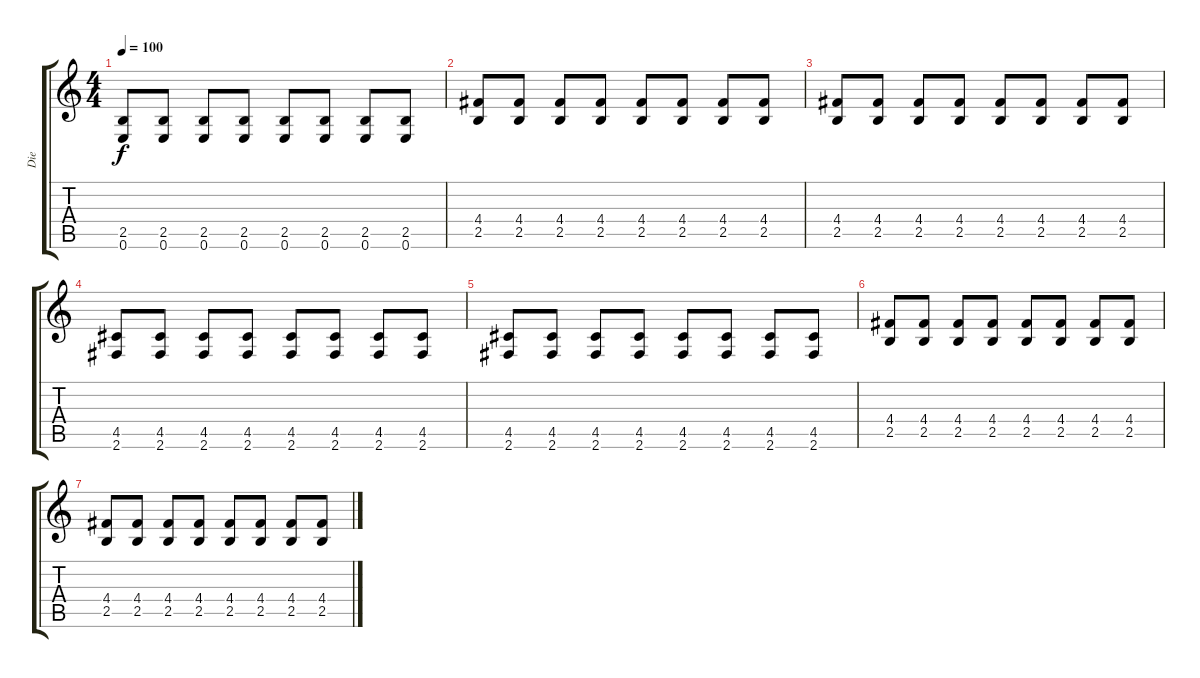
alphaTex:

\track ("Die" "Die") {instrument electricguitarclean}
\staff {score tabs}
\tuning (E4 B3 G3 D3 A2 E2) {hide}
\ts (4 4)
\tempo 100
\clef g2
\ks c
(2.5 0.6).8{dy f} (2.5 0.6).8 (2.5 0.6).8 (2.5 0.6).8 (2.5 0.6).8 (2.5 0.6).8 (2.5 0.6).8 (2.5 0.6).8 |
(4.4 2.5).8 (4.4 2.5).8 (4.4 2.5).8 (4.4 2.5).8 (4.4 2.5).8 (4.4 2.5).8 (4.4 2.5).8 (4.4 2.5).8 |
(4.4 2.5).8 (4.4 2.5).8 (4.4 2.5).8 (4.4 2.5).8 (4.4 2.5).8 (4.4 2.5).8 (4.4 2.5).8 (4.4 2.5).8 |
(4.5 2.6).8 (4.5 2.6).8 (4.5 2.6).8 (4.5 2.6).8 (4.5 2.6).8 (4.5 2.6).8 (4.5 2.6).8 (4.5 2.6).8 |
(4.5 2.6).8 (4.5 2.6).8 (4.5 2.6).8 (4.5 2.6).8 (4.5 2.6).8 (4.5 2.6).8 (4.5 2.6).8 (4.5 2.6).8 |
(4.4 2.5).8 (4.4 2.5).8 (4.4 2.5).8 (4.4 2.5).8 (4.4 2.5).8 (4.4 2.5).8 (4.4 2.5).8 (4.4 2.5).8 |
(4.4 2.5).8 (4.4 2.5).8 (4.4 2.5).8 (4.4 2.5).8 (4.4 2.5).8 (4.4 2.5).8 (4.4 2.5).8 (4.4 2.5).8
